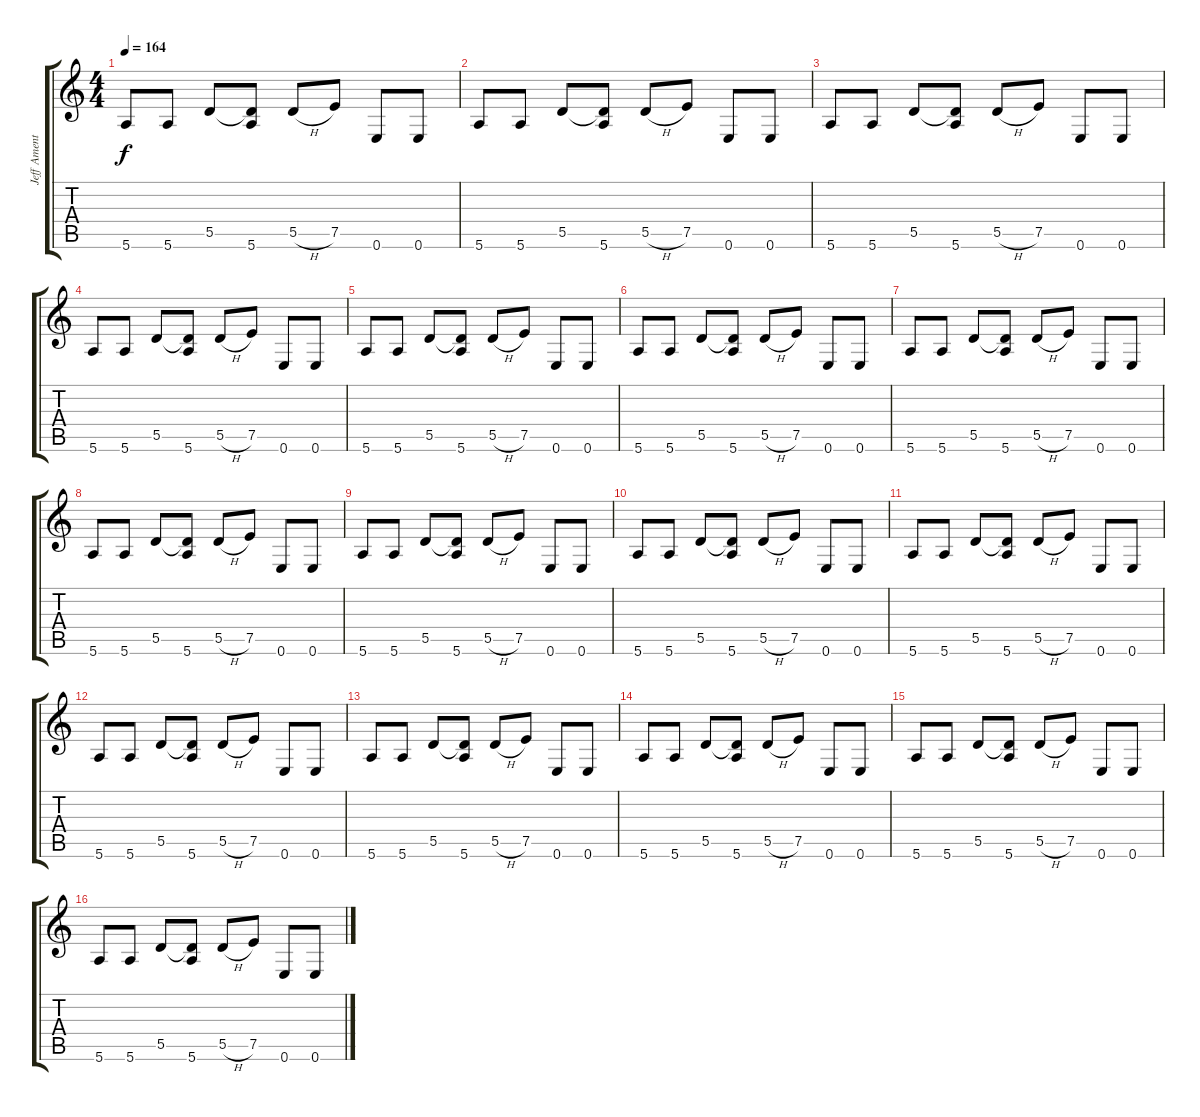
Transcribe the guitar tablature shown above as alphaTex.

\track ("Jeff Ament" "Jeff Ament") {instrument electricbassfinger}
\staff {score tabs}
\tuning (E4 B3 G3 D3 A2 E2) {hide}
\ts (4 4)
\tempo 164
\clef g2
\ks c
5.6.8{dy f instrument electricbassfinger} 5.6.8 5.5.8 (5.5{t} 5.6).8 5.5{h}.8 7.5.8 0.6.8 0.6.8 |
5.6.8 5.6.8 5.5.8 (5.5{t} 5.6).8 5.5{h}.8 7.5.8 0.6.8 0.6.8 |
5.6.8 5.6.8 5.5.8 (5.5{t} 5.6).8 5.5{h}.8 7.5.8 0.6.8 0.6.8 |
5.6.8 5.6.8 5.5.8 (5.5{t} 5.6).8 5.5{h}.8 7.5.8 0.6.8 0.6.8 |
5.6.8 5.6.8 5.5.8 (5.5{t} 5.6).8 5.5{h}.8 7.5.8 0.6.8 0.6.8 |
5.6.8 5.6.8 5.5.8 (5.5{t} 5.6).8 5.5{h}.8 7.5.8 0.6.8 0.6.8 |
5.6.8 5.6.8 5.5.8 (5.5{t} 5.6).8 5.5{h}.8 7.5.8 0.6.8 0.6.8 |
5.6.8 5.6.8 5.5.8 (5.5{t} 5.6).8 5.5{h}.8 7.5.8 0.6.8 0.6.8 |
5.6.8 5.6.8 5.5.8 (5.5{t} 5.6).8 5.5{h}.8 7.5.8 0.6.8 0.6.8 |
5.6.8 5.6.8 5.5.8 (5.5{t} 5.6).8 5.5{h}.8 7.5.8 0.6.8 0.6.8 |
5.6.8 5.6.8 5.5.8 (5.5{t} 5.6).8 5.5{h}.8 7.5.8 0.6.8 0.6.8 |
5.6.8 5.6.8 5.5.8 (5.5{t} 5.6).8 5.5{h}.8 7.5.8 0.6.8 0.6.8 |
5.6.8 5.6.8 5.5.8 (5.5{t} 5.6).8 5.5{h}.8 7.5.8 0.6.8 0.6.8 |
5.6.8 5.6.8 5.5.8 (5.5{t} 5.6).8 5.5{h}.8 7.5.8 0.6.8 0.6.8 |
5.6.8 5.6.8 5.5.8 (5.5{t} 5.6).8 5.5{h}.8 7.5.8 0.6.8 0.6.8 |
5.6.8 5.6.8 5.5.8 (5.5{t} 5.6).8 5.5{h}.8 7.5.8 0.6.8 0.6.8
